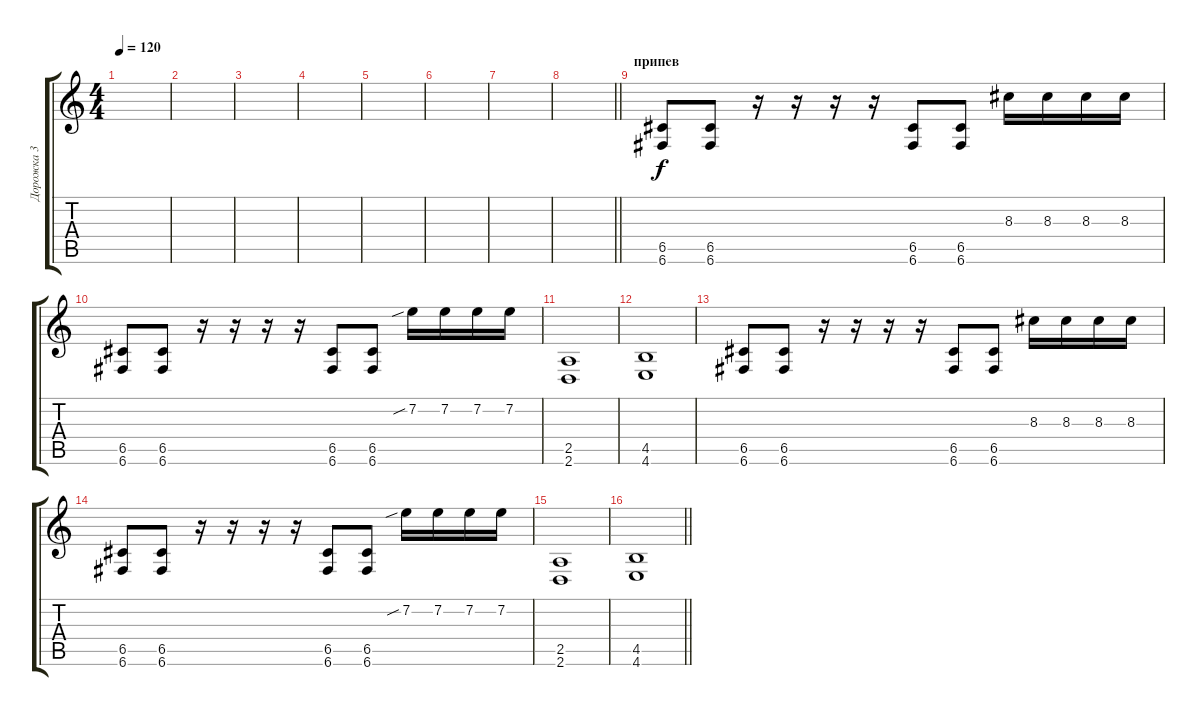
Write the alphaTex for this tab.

\track ("Дорожка 3" "Дорожка 3") {instrument overdrivenguitar}
\staff {score tabs}
\tuning (D4 A3 F3 C3 G2 C2) {hide}
\ts (4 4)
\section ("" "")
\tempo 120
\clef g2
\ks c
|
|
|
|
|
|
|
\barLineRight lightlight
|
\section ("" "припев")
(6.5 6.6).8{instrument distortionguitar} (6.5 6.6).8 r.16 r.16 r.16 r.16 (6.5 6.6).8 (6.5 6.6).8 8.3.16 8.3.16 8.3.16 8.3.16 |
(6.5 6.6).8{instrument distortionguitar} (6.5 6.6).8 r.16 r.16 r.16 r.16 (6.5 6.6).8 (6.5 6.6).8 7.2{sib}.16 7.2.16 7.2.16 7.2.16 |
(2.5 2.6).1 |
(4.5 4.6).1 |
(6.5 6.6).8{instrument distortionguitar} (6.5 6.6).8 r.16 r.16 r.16 r.16 (6.5 6.6).8 (6.5 6.6).8 8.3.16 8.3.16 8.3.16 8.3.16 |
(6.5 6.6).8{instrument distortionguitar} (6.5 6.6).8 r.16 r.16 r.16 r.16 (6.5 6.6).8 (6.5 6.6).8 7.2{sib}.16 7.2.16 7.2.16 7.2.16 |
(2.5 2.6).1 |
\barLineRight lightlight
(4.5 4.6).1
